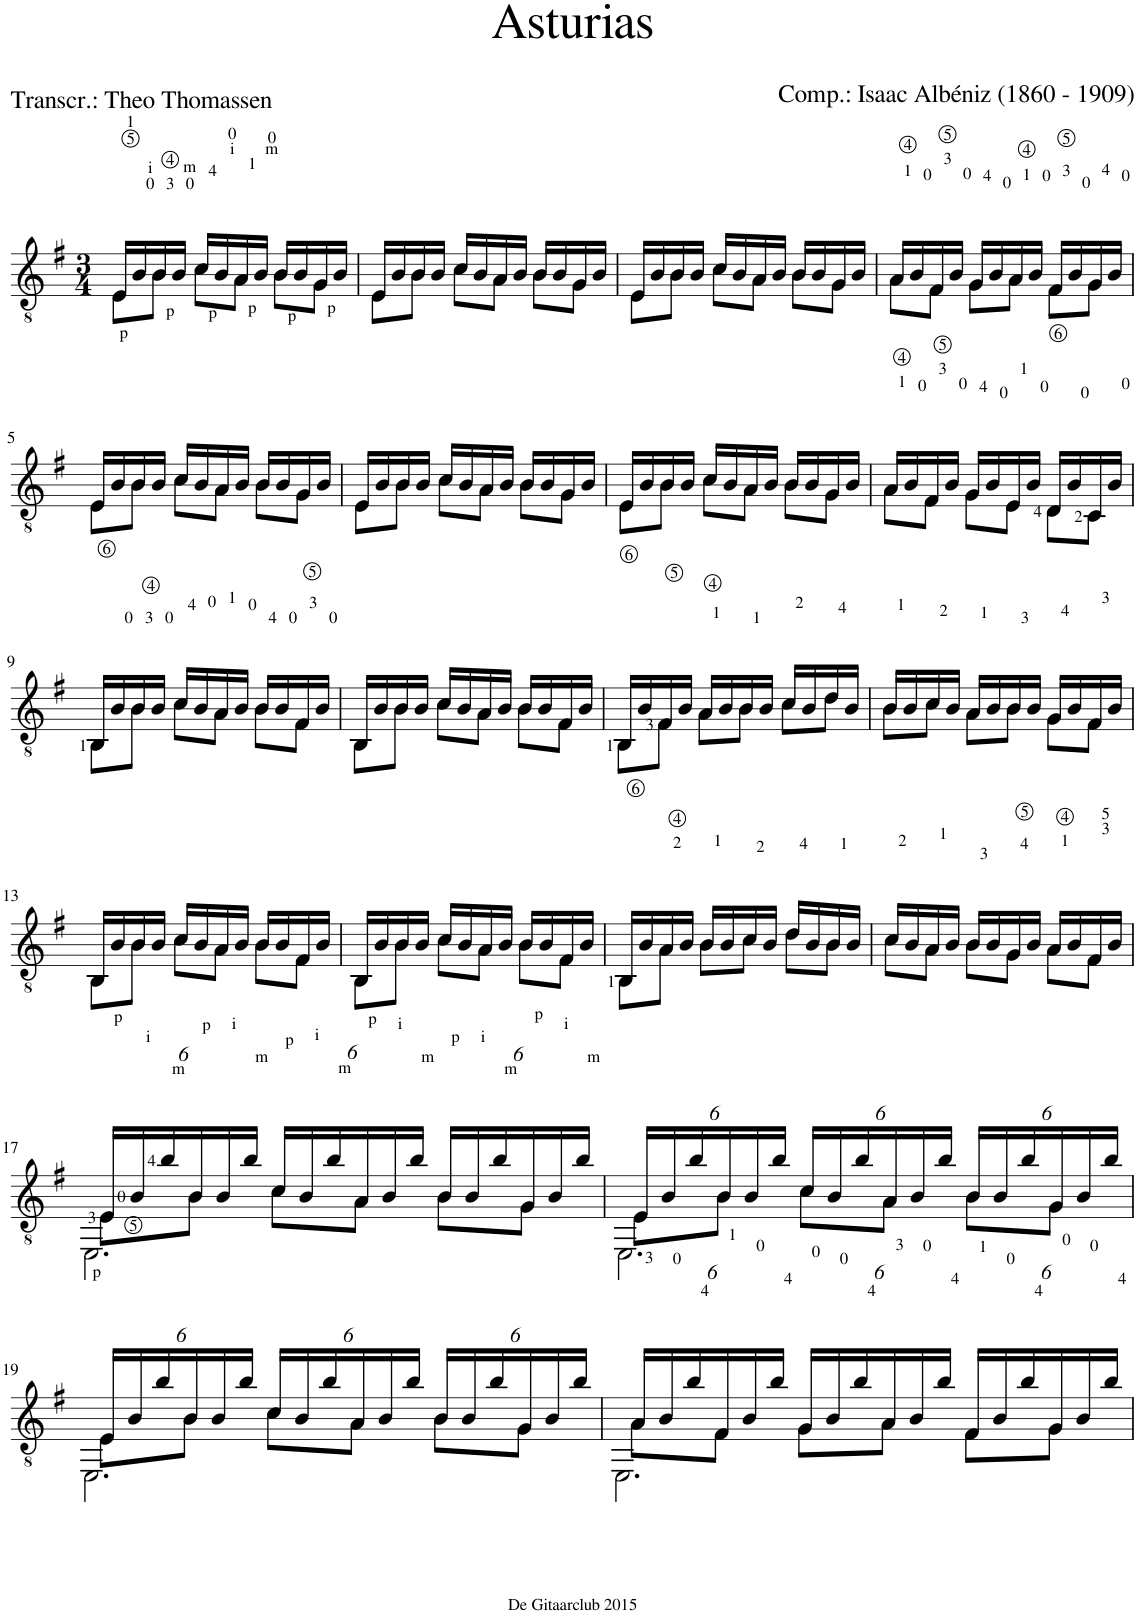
**kern
*part1
*staff1
*I"Klassieke gitaar
*I'Git.
*clefGv2
*k[f#]
*M3/4
=1
*^
16E/LL	8E\L
16B/	.
16B</	8B\J
16B/JJ	.
16c</LL	8c\L
16B/	.
16A</	8A\J
16B/JJ	.
16B</LL	8B\L
16B/	.
16G</	8G\J
16B/JJ	.
=2	=2
16E/LL	8E\L
16B/	.
16B/	8B\J
16B/JJ	.
16c/LL	8c\L
16B/	.
16A/	8A\J
16B/JJ	.
16B/LL	8B\L
16B/	.
16G/	8G\J
16B/JJ	.
=3	=3
16E/LL	8E\L
16B/	.
16B/	8B\J
16B/JJ	.
16c/LL	8c\L
16B/	.
16A/	8A\J
16B/JJ	.
16B/LL	8B\L
16B/	.
16G/	8G\J
16B/JJ	.
=4	=4
16A/LL	8A\L
16B/	.
16F#/	8F#\J
16B/JJ	.
16G/LL	8G\L
16B/	.
16A/	8A\J
16B/JJ	.
16F#/LL	8F#\L
16B/	.
16G/	8G\J
16B/JJ	.
!!LO:LB:g=z	!!
=5	=5
16E/LL	8E\L
16B/	.
16B/	8B\J
16B/JJ	.
16c/LL	8c\L
16B/	.
16A/	8A\J
16B/JJ	.
16B/LL	8B\L
16B/	.
16G/	8G\J
16B/JJ	.
=6	=6
16E/LL	8E\L
16B/	.
16B/	8B\J
16B/JJ	.
16c/LL	8c\L
16B/	.
16A/	8A\J
16B/JJ	.
16B/LL	8B\L
16B/	.
16G/	8G\J
16B/JJ	.
=7	=7
16E/LL	8E\L
16B/	.
16B/	8B\J
16B/JJ	.
16c/LL	8c\L
16B/	.
16A/	8A\J
16B/JJ	.
16B/LL	8B\L
16B/	.
16G/	8G\J
16B/JJ	.
=8	=8
16A/LL	8A\L
16B/	.
16F#/	8F#\J
16B/JJ	.
16G/LL	8G\L
16B/	.
16E/	8E\J
16B/JJ	.
16D/LL	8D\L
16B/	.
16C/	8C\J
16B/JJ	.
!!LO:LB:g=z	!!
=9	=9
16BB/LL	8BB\L
16B/	.
16B/	8B\J
16B/JJ	.
16c/LL	8c\L
16B/	.
16A/	8A\J
16B/JJ	.
16B/LL	8B\L
16B/	.
16F#/	8F#\J
16B/JJ	.
=10	=10
16BB/LL	8BB\L
16B/	.
16B/	8B\J
16B/JJ	.
16c/LL	8c\L
16B/	.
16A/	8A\J
16B/JJ	.
16B/LL	8B\L
16B/	.
16F#/	8F#\J
16B/JJ	.
=11	=11
16BB/LL	8BB\L
16B/	.
16F#/	8F#\J
16B/JJ	.
16A/LL	8A\L
16B/	.
16B/	8B\J
16B/JJ	.
16c/LL	8c\L
16B/	.
16d/	8d\J
16B/JJ	.
=12	=12
16B/LL	8B\L
16B/	.
16c/	8c\J
16B/JJ	.
16A/LL	8A\L
16B/	.
16B/	8B\J
16B/JJ	.
16G/LL	8G\L
16B/	.
16F#/	8F#\J
16B/JJ	.
!!LO:LB:g=z	!!
=13	=13
16BB/LL	8BB\L
16B/	.
16B/	8B\J
16B/JJ	.
16c/LL	8c\L
16B/	.
16A/	8A\J
16B/JJ	.
16B/LL	8B\L
16B/	.
16F#/	8F#\J
16B/JJ	.
=14	=14
16BB/LL	8BB\L
16B/	.
16B/	8B\J
16B/JJ	.
16c/LL	8c\L
16B/	.
16A/	8A\J
16B/JJ	.
16B/LL	8B\L
16B/	.
16F#/	8F#\J
16B/JJ	.
=15	=15
16BB/LL	8BB\L
16B/	.
16A/	8A\J
16B/JJ	.
16B/LL	8B\L
16B/	.
16c/	8c\J
16B/JJ	.
16d/LL	8d\L
16B/	.
16B/	8B\J
16B/JJ	.
=16	=16
16c/LL	8c\L
16B/	.
16A/	8A\J
16B/JJ	.
16B/LL	8B\L
16B/	.
16G/	8G\J
16B/JJ	.
16A/LL	8A\L
16B/	.
16F#/	8F#\J
16B/JJ	.
*v	*v
!!LO:LB:g=z
=17
*Xbrackettup
*^
*	*^
24E/LL	8E\L	2.EE\
24B/	.	.
24b/	.	.
24B/	8B\J	.
24B/	.	.
24b/JJ	.	.
24c/LL	8c\L	.
24B/	.	.
24b/	.	.
24A/	8A\J	.
24B/	.	.
24b/JJ	.	.
24B/LL	8B\L	.
24B/	.	.
24b/	.	.
24G/	8G\J	.
24B/	.	.
24b/JJ	.	.
=18	=18	=18
24E/LL	8E\L	2.EE\
24B/	.	.
24b/	.	.
24B/	8B\J	.
24B/	.	.
24b/JJ	.	.
24c/LL	8c\L	.
24B/	.	.
24b/	.	.
24A/	8A\J	.
24B/	.	.
24b/JJ	.	.
24B/LL	8B\L	.
24B/	.	.
24b/	.	.
24G/	8G\J	.
24B/	.	.
24b/JJ	.	.
!!LO:LB:g=z	!!	!!
=19	=19	=19
24E/LL	8E\L	2.EE\
24B/	.	.
24b/	.	.
24B/	8B\J	.
24B/	.	.
24b/JJ	.	.
24c/LL	8c\L	.
24B/	.	.
24b/	.	.
24A/	8A\J	.
24B/	.	.
24b/JJ	.	.
24B/LL	8B\L	.
24B/	.	.
24b/	.	.
24G/	8G\J	.
24B/	.	.
24b/JJ	.	.
=20	=20	=20
24A/LL	8A\L	2.EE\
24B/	.	.
24b/	.	.
24F#/	8F#\J	.
24B/	.	.
24b/JJ	.	.
24G/LL	8G\L	.
24B/	.	.
24b/	.	.
24A/	8A\J	.
24B/	.	.
24b/JJ	.	.
24F#/LL	8F#\L	.
24B/	.	.
24b/	.	.
24G/	8G\J	.
24B/	.	.
24b/JJ	.	.
*v	*v	*v
=
*-
